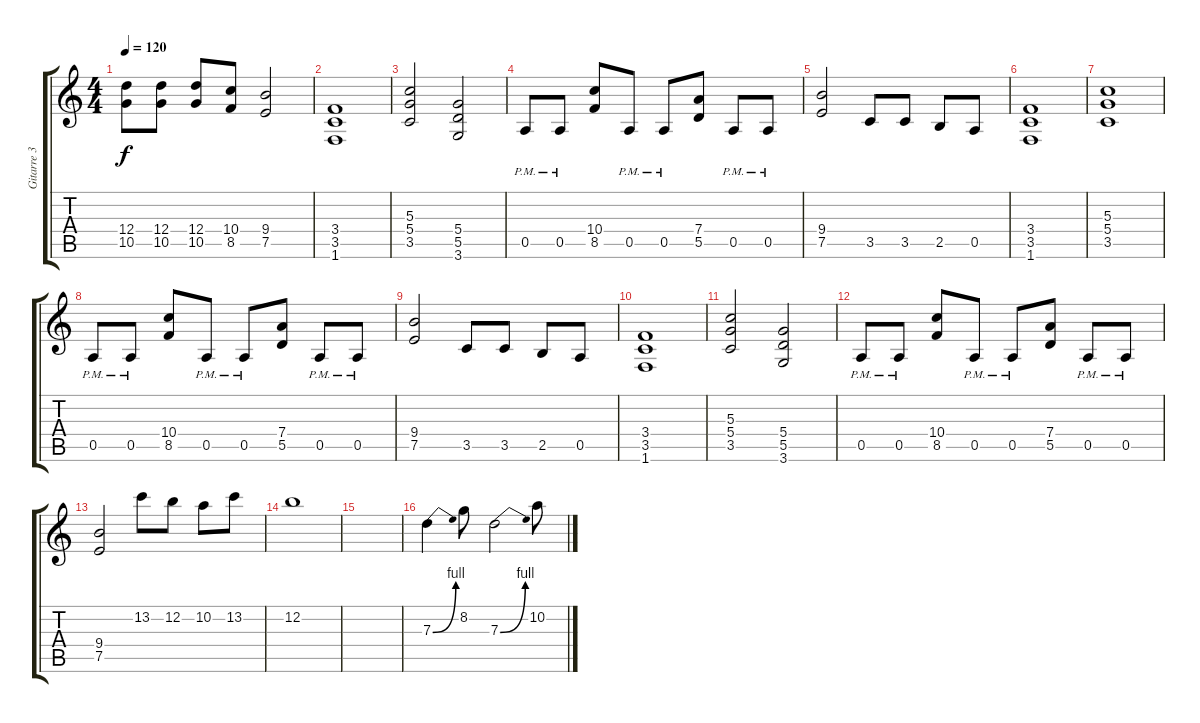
\track ("Gitarre 3" "Gitarre 3") {instrument overdrivenguitar}
\staff {score tabs}
\tuning (E4 B3 G3 D3 A2 E2) {hide}
\ts (4 4)
\tempo 120
\clef g2
\ks c
(12.4{t} 10.5{t}).8{dy f} (12.4 10.5).8 (12.4 10.5).8 (10.4 8.5).8 (9.4 7.5).2 |
(3.4 3.5 1.6).1 |
(5.3 5.4 3.5).2 (5.4 5.5 3.6).2 |
0.5{pm}.8 0.5{pm}.8 (10.4 8.5).8 0.5{pm}.8 0.5{pm}.8 (7.4 5.5).8 0.5{pm}.8 0.5{pm}.8 |
(9.4 7.5).2 3.5.8 3.5.8 2.5.8 0.5.8 |
(3.4 3.5 1.6).1 |
(5.3 5.4 3.5).1 |
0.5{pm}.8 0.5{pm}.8 (10.4 8.5).8 0.5{pm}.8 0.5{pm}.8 (7.4 5.5).8 0.5{pm}.8 0.5{pm}.8 |
(9.4 7.5).2 3.5.8 3.5.8 2.5.8 0.5.8 |
(3.4 3.5 1.6).1 |
(5.3 5.4 3.5).2 (5.4 5.5 3.6).2 |
0.5{pm}.8 0.5{pm}.8 (10.4 8.5).8 0.5{pm}.8 0.5{pm}.8 (7.4 5.5).8 0.5{pm}.8 0.5{pm}.8 |
(9.4 7.5).2 13.2.8 12.2.8 10.2.8 13.2.8 |
12.2.1 |
|
7.3{be (bend 0 0 60 4)}.4 8.2.8 7.3{be (bend 0 0 60 4)}.2 10.2.8
